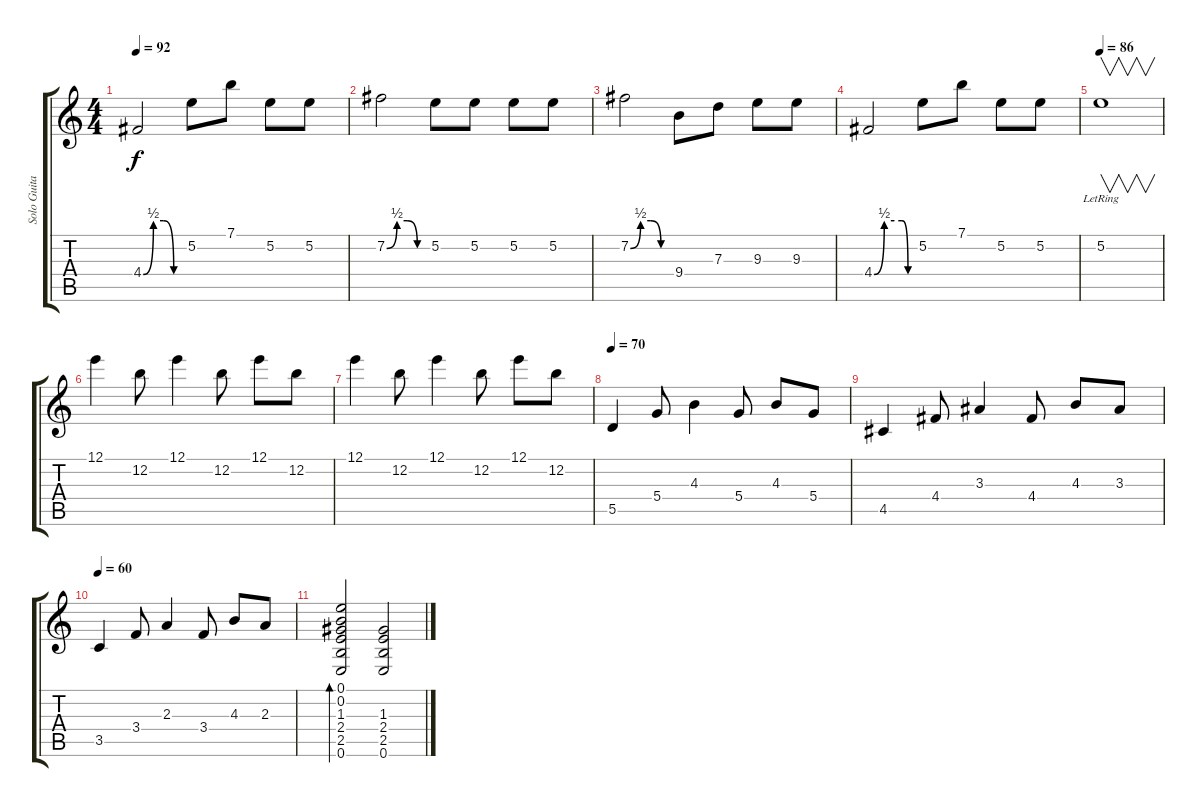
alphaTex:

\track ("Solo Guitar" "Solo Guita") {instrument acousticguitarsteel}
\staff {score tabs}
\tuning (E4 B3 G3 D3 A2 E2) {hide}
\ts (4 4)
\tempo 92
\clef g2
\ks c
4.4{be (custom 0 0 15 2 30 2 45 0 60 0)}.2{dy f} 5.2.8 7.1.8 5.2.8 5.2.8 |
7.2{be (custom 0 0 15 2 30 2 45 0 60 0)}.2 5.2.8 5.2.8 5.2.8 5.2.8 |
7.2{be (custom 0 0 15 2 30 2 45 0 60 0)}.2 9.4.8 7.3.8 9.3.8 9.3.8 |
4.4{be (custom 0 0 15 2 30 2 41 2 50 0 60 0)}.2 5.2.8 7.1.8 5.2.8 5.2.8 |
\tempo 86
5.2{lr}.1{v} |
12.1.4 12.2.8 12.1.4 12.2.8 12.1.8 12.2.8 |
12.1.4 12.2.8 12.1.4 12.2.8 12.1.8 12.2.8 |
\tempo 70
5.5.4{volume 11 instrument acousticguitarsteel} 5.4.8 4.3.4 5.4.8 4.3.8 5.4.8 |
4.5.4 4.4.8 3.3.4 4.4.8 4.3.8 3.3.8 |
\tempo 60
3.5.4 3.4.8 2.3.4 3.4.8 4.3.8 2.3.8 |
(0.1 0.2 1.3 2.4 2.5 0.6).2{bd 480} (1.3 2.4 2.5 0.6).2
